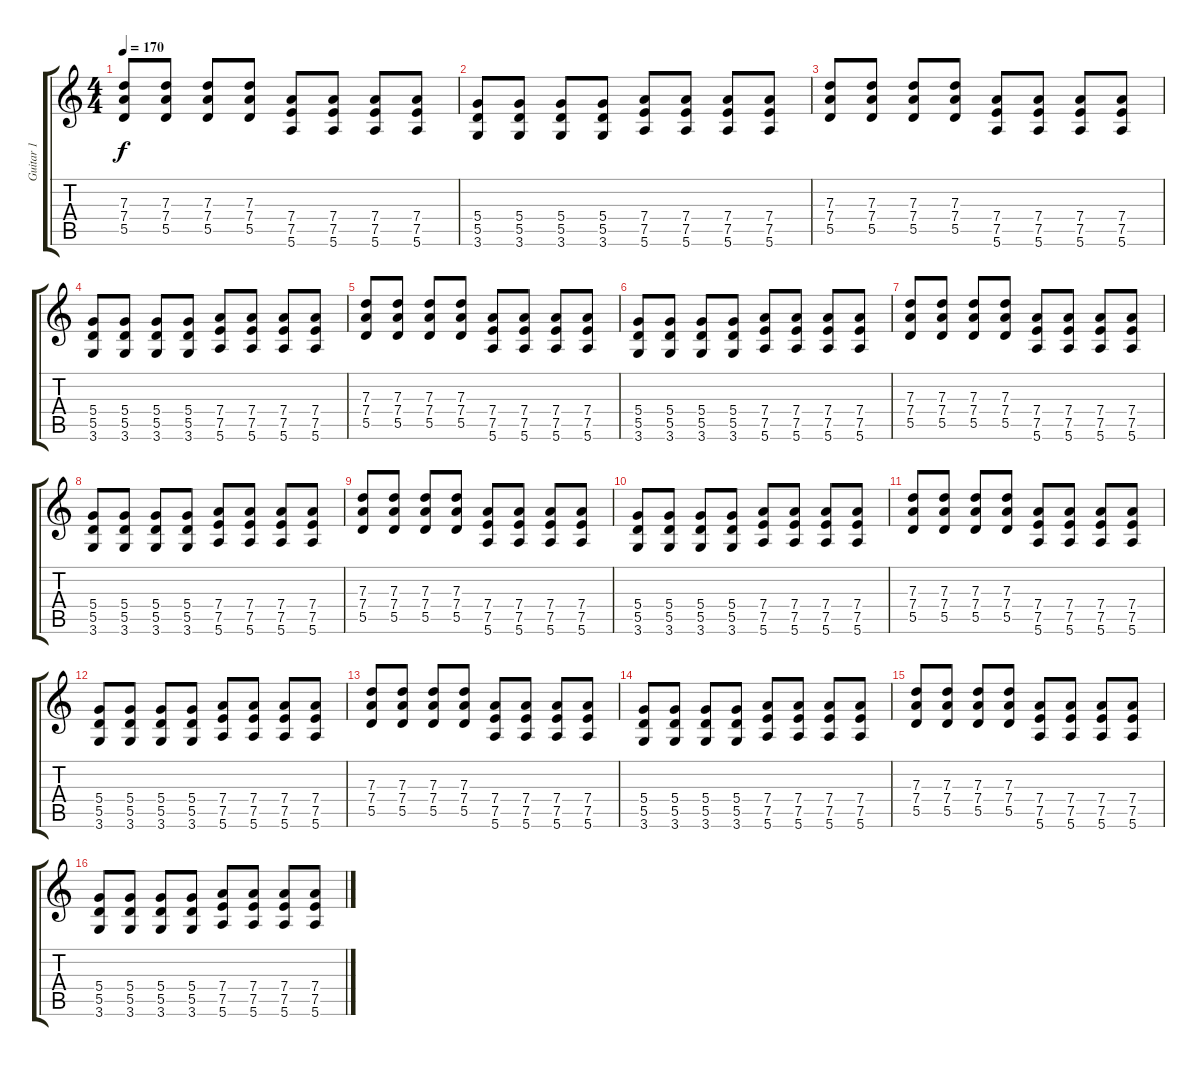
\track ("Guitar 1" "Guitar 1") {instrument overdrivenguitar}
\staff {score tabs}
\tuning (E4 B3 G3 D3 A2 E2) {hide}
\ts (4 4)
\tempo 170
\clef g2
\ks c
(7.3 7.4 5.5).8{dy f} (7.3 7.4 5.5).8 (7.3 7.4 5.5).8 (7.3 7.4 5.5).8 (7.4 7.5 5.6).8 (7.4 7.5 5.6).8 (7.4 7.5 5.6).8 (7.4 7.5 5.6).8 |
(5.4 5.5 3.6).8 (5.4 5.5 3.6).8 (5.4 5.5 3.6).8 (5.4 5.5 3.6).8 (7.4 7.5 5.6).8 (7.4 7.5 5.6).8 (7.4 7.5 5.6).8 (7.4 7.5 5.6).8 |
(7.3 7.4 5.5).8 (7.3 7.4 5.5).8 (7.3 7.4 5.5).8 (7.3 7.4 5.5).8 (7.4 7.5 5.6).8 (7.4 7.5 5.6).8 (7.4 7.5 5.6).8 (7.4 7.5 5.6).8 |
(5.4 5.5 3.6).8 (5.4 5.5 3.6).8 (5.4 5.5 3.6).8 (5.4 5.5 3.6).8 (7.4 7.5 5.6).8 (7.4 7.5 5.6).8 (7.4 7.5 5.6).8 (7.4 7.5 5.6).8 |
(7.3 7.4 5.5).8 (7.3 7.4 5.5).8 (7.3 7.4 5.5).8 (7.3 7.4 5.5).8 (7.4 7.5 5.6).8 (7.4 7.5 5.6).8 (7.4 7.5 5.6).8 (7.4 7.5 5.6).8 |
(5.4 5.5 3.6).8 (5.4 5.5 3.6).8 (5.4 5.5 3.6).8 (5.4 5.5 3.6).8 (7.4 7.5 5.6).8 (7.4 7.5 5.6).8 (7.4 7.5 5.6).8 (7.4 7.5 5.6).8 |
(7.3 7.4 5.5).8 (7.3 7.4 5.5).8 (7.3 7.4 5.5).8 (7.3 7.4 5.5).8 (7.4 7.5 5.6).8 (7.4 7.5 5.6).8 (7.4 7.5 5.6).8 (7.4 7.5 5.6).8 |
(5.4 5.5 3.6).8 (5.4 5.5 3.6).8 (5.4 5.5 3.6).8 (5.4 5.5 3.6).8 (7.4 7.5 5.6).8 (7.4 7.5 5.6).8 (7.4 7.5 5.6).8 (7.4 7.5 5.6).8 |
(7.3 7.4 5.5).8 (7.3 7.4 5.5).8 (7.3 7.4 5.5).8 (7.3 7.4 5.5).8 (7.4 7.5 5.6).8 (7.4 7.5 5.6).8 (7.4 7.5 5.6).8 (7.4 7.5 5.6).8 |
(5.4 5.5 3.6).8 (5.4 5.5 3.6).8 (5.4 5.5 3.6).8 (5.4 5.5 3.6).8 (7.4 7.5 5.6).8 (7.4 7.5 5.6).8 (7.4 7.5 5.6).8 (7.4 7.5 5.6).8 |
(7.3 7.4 5.5).8 (7.3 7.4 5.5).8 (7.3 7.4 5.5).8 (7.3 7.4 5.5).8 (7.4 7.5 5.6).8 (7.4 7.5 5.6).8 (7.4 7.5 5.6).8 (7.4 7.5 5.6).8 |
(5.4 5.5 3.6).8 (5.4 5.5 3.6).8 (5.4 5.5 3.6).8 (5.4 5.5 3.6).8 (7.4 7.5 5.6).8 (7.4 7.5 5.6).8 (7.4 7.5 5.6).8 (7.4 7.5 5.6).8 |
(7.3 7.4 5.5).8 (7.3 7.4 5.5).8 (7.3 7.4 5.5).8 (7.3 7.4 5.5).8 (7.4 7.5 5.6).8 (7.4 7.5 5.6).8 (7.4 7.5 5.6).8 (7.4 7.5 5.6).8 |
(5.4 5.5 3.6).8 (5.4 5.5 3.6).8 (5.4 5.5 3.6).8 (5.4 5.5 3.6).8 (7.4 7.5 5.6).8 (7.4 7.5 5.6).8 (7.4 7.5 5.6).8 (7.4 7.5 5.6).8 |
(7.3 7.4 5.5).8 (7.3 7.4 5.5).8 (7.3 7.4 5.5).8 (7.3 7.4 5.5).8 (7.4 7.5 5.6).8 (7.4 7.5 5.6).8 (7.4 7.5 5.6).8 (7.4 7.5 5.6).8 |
(5.4 5.5 3.6).8 (5.4 5.5 3.6).8 (5.4 5.5 3.6).8 (5.4 5.5 3.6).8 (7.4 7.5 5.6).8 (7.4 7.5 5.6).8 (7.4 7.5 5.6).8 (7.4 7.5 5.6).8
